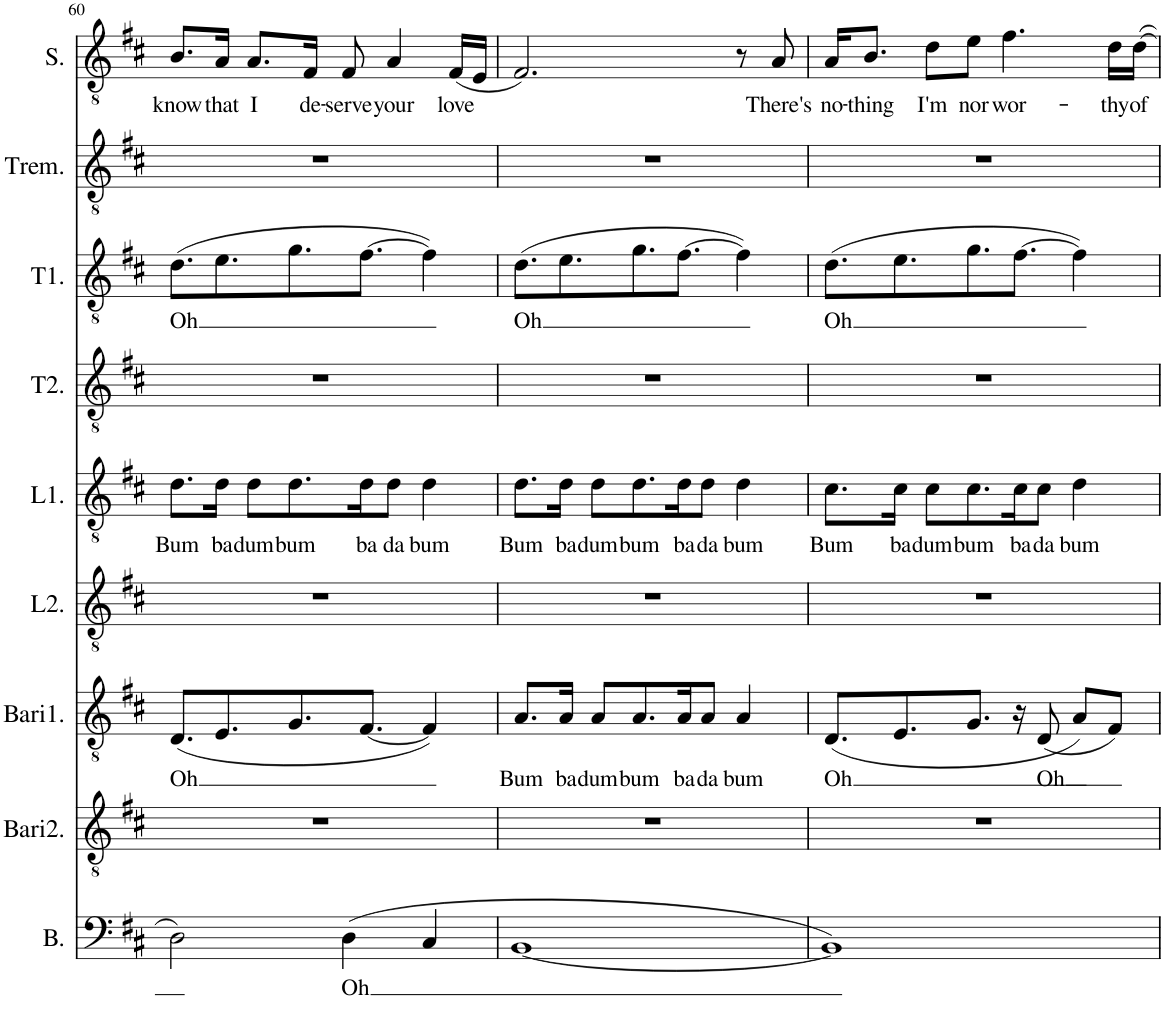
**kern	**text	**kern	**kern	**text	**kern	**kern	**text	**kern	**kern	**text	**kern	**kern	**text
*part9	*part9	*part8	*part7	*part7	*part6	*part5	*part5	*part4	*part3	*part3	*part2	*part1	*part1
*staff9	*staff9	*staff8	*staff7	*staff7	*staff6	*staff5	*staff5	*staff4	*staff3	*staff3	*staff2	*staff1	*staff1
*I"Bass	*	*I"Baritone 2	*I"Baritone (Main)	*	*I"Lead 2	*I"Lead (Main)	*	*I"Top 2	*I"Top	*	*I"Tremolo	*I"Solo	*
*I'B.	*	*I'Bari2.	*I'Bari1.	*	*I'L2.	*I'L1.	*	*I'T2.	*I'T1.	*	*I'Trem.	*I'S.	*
!!LO:PB:g=z
*clefF4	*	*clefGv2	*clefGv2	*	*clefGv2	*clefGv2	*	*clefGv2	*clefGv2	*	*clefGv2	*clefGv2	*
*k[f#c#]	*	*k[f#c#]	*k[f#c#]	*	*k[f#c#]	*k[f#c#]	*	*k[f#c#]	*k[f#c#]	*	*k[f#c#]	*k[f#c#]	*
*M4/4	*	*M4/4	*M4/4	*	*M4/4	*M4/4	*	*M4/4	*M4/4	*	*M4/4	*M4/4	*
=60	=60	=60	=60	=60	=60	=60	=60	=60	=60	=60	=60	=60	=60
!	!	!	!	!LO:LY:b	!	!	!LO:LY:b	!	!	!LO:LY:b	!	!	!LO:LY:b
2D\	.	1r	(8.D/L	Oh	1r	8.d\L	Bum	1r	(8.d\L	Oh	1r	8.B/L	know
!	!	!	!	!	!	!	!LO:LY:b	!	!	!	!	!	!LO:LY:b
.	.	.	8.E/	.	.	16d\Jk	ba	.	8.e\	.	.	16A/Jk	that
!	!	!	!	!	!	!	!LO:LY:b	!	!	!	!	!	!LO:LY:b
.	.	.	.	.	.	8d\L	dum	.	.	.	.	8.A/L	I
!	!	!	!	!	!	!	!LO:LY:b	!	!	!	!	!	!
.	.	.	8.G/	.	.	8.d\	bum	.	8.g\	.	.	.	.
!	!	!	!	!	!	!	!	!	!	!	!	!	!LO:LY:b
.	.	.	.	.	.	.	.	.	.	.	.	16F#/Jk	de-
!	!LO:LY:b	!	!	!	!	!	!	!	!	!	!	!	!LO:LY:b
(4D\	Oh	.	.	.	.	.	.	.	.	.	.	8F#/	-serve
!	!	!	!	!	!	!	!LO:LY:b	!	!	!	!	!	!
.	.	.	[8.F#/J	.	.	16d\K	ba	.	[8.f#\J	.	.	.	.
!	!	!	!	!	!	!	!LO:LY:b	!	!	!	!	!	!LO:LY:b
.	.	.	.	.	.	8d\J	da	.	.	.	.	4A/	your
!	!	!	!	!	!	!	!LO:LY:b	!	!	!	!	!	!
4C#/	.	.	4F#/])	.	.	4d\	bum	.	4f#\])	.	.	.	.
!	!	!	!	!	!	!	!	!	!	!	!	!	!LO:LY:b
.	.	.	.	.	.	.	.	.	.	.	.	(16F#/LL	love
.	.	.	.	.	.	.	.	.	.	.	.	16E/JJ	.
=61	=61	=61	=61	=61	=61	=61	=61	=61	=61	=61	=61	=61	=61
!	!	!	!	!LO:LY:b	!	!	!LO:LY:b	!	!	!LO:LY:b	!	!	!
[1BB	.	1r	8.A/L	Bum	1r	8.d\L	Bum	1r	(8.d\L	Oh	1r	2.F#/)	.
!	!	!	!	!LO:LY:b	!	!	!LO:LY:b	!	!	!	!	!	!
.	.	.	16A/Jk	ba	.	16d\Jk	ba	.	8.e\	.	.	.	.
!	!	!	!	!LO:LY:b	!	!	!LO:LY:b	!	!	!	!	!	!
.	.	.	8A/L	dum	.	8d\L	dum	.	.	.	.	.	.
!	!	!	!	!LO:LY:b	!	!	!LO:LY:b	!	!	!	!	!	!
.	.	.	8.A/	bum	.	8.d\	bum	.	8.g\	.	.	.	.
!	!	!	!	!LO:LY:b	!	!	!LO:LY:b	!	!	!	!	!	!
.	.	.	16A/K	ba	.	16d\K	ba	.	[8.f#\J	.	.	.	.
!	!	!	!	!LO:LY:b	!	!	!LO:LY:b	!	!	!	!	!	!
.	.	.	8A/J	da	.	8d\J	da	.	.	.	.	.	.
!	!	!	!	!LO:LY:b	!	!	!LO:LY:b	!	!	!	!	!	!
.	.	.	4A/	bum	.	4d\	bum	.	4f#\])	.	.	8r	.
!	!	!	!	!	!	!	!	!	!	!	!	!	!LO:LY:b
.	.	.	.	.	.	.	.	.	.	.	.	8A/	There's
=62	=62	=62	=62	=62	=62	=62	=62	=62	=62	=62	=62	=62	=62
!	!	!	!	!LO:LY:b	!	!	!LO:LY:b	!	!	!LO:LY:b	!	!	!LO:LY:b
1BB])	.	1r	(8.D/L	Oh	1r	8.c#\L	Bum	1r	(8.d\L	Oh	1r	16A/KL	no-
!	!	!	!	!	!	!	!	!	!	!	!	!	!LO:LY:b
.	.	.	.	.	.	.	.	.	.	.	.	8.B/J	-thing
!	!	!	!	!	!	!	!LO:LY:b	!	!	!	!	!	!
.	.	.	8.E/	.	.	16c#\Jk	ba	.	8.e\	.	.	.	.
!	!	!	!	!	!	!	!LO:LY:b	!	!	!	!	!	!LO:LY:b
.	.	.	.	.	.	8c#\L	dum	.	.	.	.	8d\L	I'm
!	!	!	!	!	!	!	!LO:LY:b	!	!	!	!	!	!LO:LY:b
.	.	.	8.G/J	.	.	8.c#\	bum	.	8.g\	.	.	8e\J	nor
!	!	!	!	!	!	!	!	!	!	!	!	!	!LO:LY:b
.	.	.	.	.	.	.	.	.	.	.	.	4.f#\	wor-
!	!	!	!	!	!	!	!LO:LY:b	!	!	!	!	!	!
.	.	.	16r	.	.	16c#\K	ba	.	[8.f#\J	.	.	.	.
!	!	!	!	!LO:LY:b	!	!	!LO:LY:b	!	!	!	!	!	!
.	.	.	(8D/	Oh	.	8c#\J	da	.	.	.	.	.	.
!	!	!	!	!	!	!	!LO:LY:b	!	!	!	!	!	!
.	.	.	8A/L)	.	.	4d\	bum	.	4f#\])	.	.	.	.
!	!	!	!	!	!	!	!	!	!	!	!	!	!LO:LY:b
.	.	.	8F#/J)	.	.	.	.	.	.	.	.	16d\LL	-thy
!	!	!	!	!	!	!	!	!	!	!	!	!	!LO:LY:b
.	.	.	.	.	.	.	.	.	.	.	.	[16d\JJ	of
=	=	=	=	=	=	=	=	=	=	=	=	=	=
*-	*-	*-	*-	*-	*-	*-	*-	*-	*-	*-	*-	*-	*-
